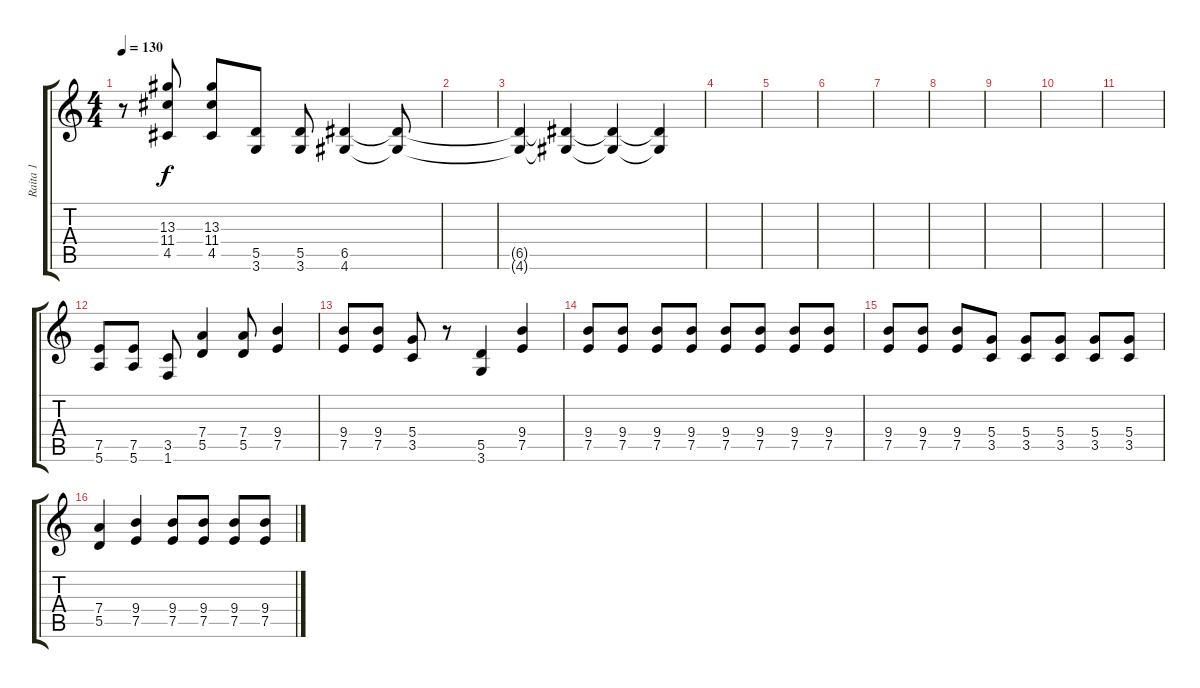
\track ("Raita 1" "Raita 1") {instrument distortionguitar}
\staff {score tabs}
\tuning (E4 B3 G3 D3 A2 E2) {hide}
\ts (4 4)
\tempo 130
\clef g2
\ks c
r.8{dy f} (13.3 11.4 4.5).8 (13.3 11.4 4.5).8 (5.5 3.6).8 (5.5 3.6).8 (6.5 4.6).4 (6.5{t} 4.6{t}).8 |
|
(6.5{t} 4.6{t}).4 (6.5{t} 4.6{t}).4 (6.5{t} 4.6{t}).4 (6.5{t} 4.6{t}).4 |
|
|
|
|
|
|
|
|
(7.5 5.6).8 (7.5 5.6).8 (3.5 1.6).8 (7.4 5.5).4 (7.4 5.5).8 (9.4 7.5).4 |
(9.4 7.5).8 (9.4 7.5).8 (5.4 3.5).8 r.8 (5.5 3.6).4 (9.4 7.5).4 |
(9.4 7.5).8 (9.4 7.5).8 (9.4 7.5).8 (9.4 7.5).8 (9.4 7.5).8 (9.4 7.5).8 (9.4 7.5).8 (9.4 7.5).8 |
(9.4 7.5).8 (9.4 7.5).8 (9.4 7.5).8 (5.4 3.5).8 (5.4 3.5).8 (5.4 3.5).8 (5.4 3.5).8 (5.4 3.5).8 |
(7.4 5.5).4 (9.4 7.5).4 (9.4 7.5).8 (9.4 7.5).8 (9.4 7.5).8 (9.4 7.5).8
